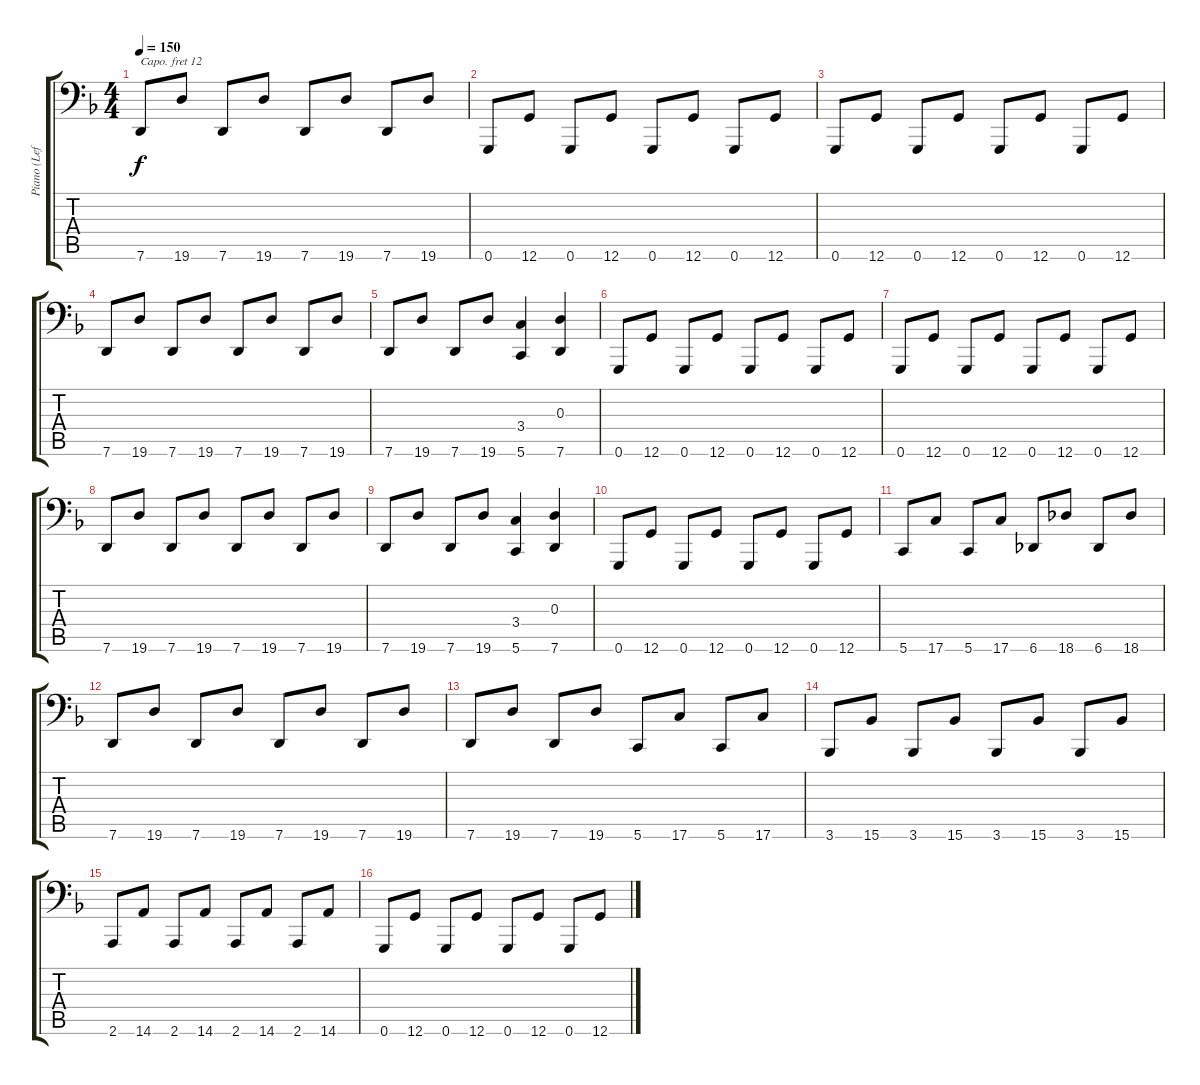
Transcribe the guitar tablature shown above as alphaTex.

\track ("Piano (Left Hand)" "Piano (Lef") {instrument acousticgrandpiano}
\staff {score tabs}
\capo 12
\tuning (C3 G2 D2 A1 E1 G0) {hide}
\ts (4 4)
\tempo 150
\clef f4
\ks f
7.6.8{dy f} 19.6.8 7.6.8 19.6.8 7.6.8 19.6.8 7.6.8 19.6.8 |
0.6.8 12.6.8 0.6.8 12.6.8 0.6.8 12.6.8 0.6.8 12.6.8 |
0.6.8 12.6.8 0.6.8 12.6.8 0.6.8 12.6.8 0.6.8 12.6.8 |
7.6.8 19.6.8 7.6.8 19.6.8 7.6.8 19.6.8 7.6.8 19.6.8 |
7.6.8 19.6.8 7.6.8 19.6.8 (3.4 5.6).4 (0.3 7.6).4 |
0.6.8 12.6.8 0.6.8 12.6.8 0.6.8 12.6.8 0.6.8 12.6.8 |
0.6.8 12.6.8 0.6.8 12.6.8 0.6.8 12.6.8 0.6.8 12.6.8 |
7.6.8 19.6.8 7.6.8 19.6.8 7.6.8 19.6.8 7.6.8 19.6.8 |
7.6.8 19.6.8 7.6.8 19.6.8 (3.4 5.6).4 (0.3 7.6).4 |
0.6.8 12.6.8 0.6.8 12.6.8 0.6.8 12.6.8 0.6.8 12.6.8 |
5.6.8 17.6.8 5.6.8 17.6.8 6.6.8 18.6.8 6.6.8 18.6.8 |
7.6.8 19.6.8 7.6.8 19.6.8 7.6.8 19.6.8 7.6.8 19.6.8 |
7.6.8 19.6.8 7.6.8 19.6.8 5.6.8 17.6.8 5.6.8 17.6.8 |
3.6.8 15.6.8 3.6.8 15.6.8 3.6.8 15.6.8 3.6.8 15.6.8 |
2.6.8 14.6.8 2.6.8 14.6.8 2.6.8 14.6.8 2.6.8 14.6.8 |
0.6.8 12.6.8 0.6.8 12.6.8 0.6.8 12.6.8 0.6.8 12.6.8
